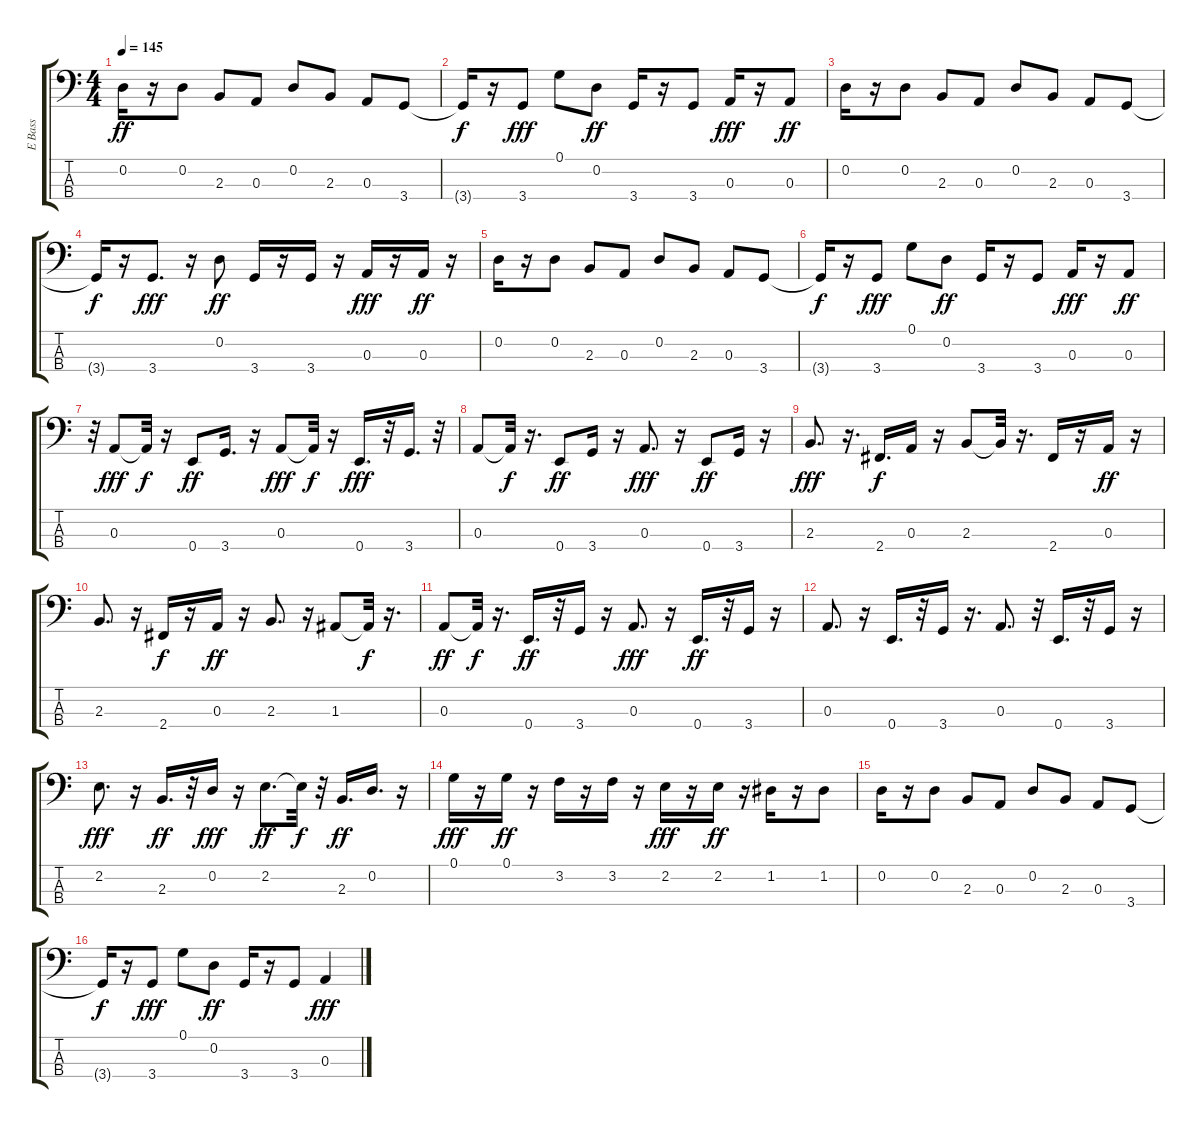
\track ("E Bass" "E Bass") {instrument slapbass1}
\staff {score tabs}
\tuning (G2 D2 A1 E1) {hide}
\ts (4 4)
\tempo 145
\clef f4
\ks c
0.2.16{dy ff} r.16 0.2.8 2.3.8 0.3.8 0.2.8 2.3.8 0.3.8 3.4.8 |
3.4{t}.16{dy f} r.16 3.4.8{dy fff} 0.1.8 0.2.8{dy ff} 3.4.16 r.16 3.4.8 0.3.16{dy fff} r.16 0.3.8{dy ff} |
0.2.16 r.16 0.2.8 2.3.8 0.3.8 0.2.8 2.3.8 0.3.8 3.4.8 |
3.4{t}.16{dy f} r.16 3.4.8{d dy fff} r.16 0.2.8{dy ff} 3.4.16 r.16 3.4.16 r.16 0.3.16{dy fff} r.16 0.3.16{dy ff} r.16 |
0.2.16 r.16 0.2.8 2.3.8 0.3.8 0.2.8 2.3.8 0.3.8 3.4.8 |
3.4{t}.16{dy f} r.16 3.4.8{dy fff} 0.1.8 0.2.8{dy ff} 3.4.16 r.16 3.4.8 0.3.16{dy fff} r.16 0.3.8{dy ff} |
r.32 0.3.8{dy fff} 0.3{t}.32{dy f} r.16 0.4.8{dy ff} 3.4.16{d} r.16 0.3.8{dy fff} 0.3{t}.32{dy f} r.16 0.4.16{d dy fff} r.32 3.4.16{d} r.32 |
0.3.8 0.3{t}.32{dy f} r.16{d} 0.4.8{dy ff} 3.4.16 r.16 0.3.8{d dy fff} r.16 0.4.8{dy ff} 3.4.16 r.16 |
2.3.8{d dy fff} r.16{d} 2.4.16{d dy f} 0.3.16 r.16 2.3.8 2.3{t}.32 r.16{d} 2.4.16 r.16 0.3.16{dy ff} r.16 |
2.3.8{d} r.16 2.4.16{dy f} r.16 0.3.16{dy ff} r.16 2.3.8{d} r.16 1.3.8 1.3{t}.32{dy f} r.16{d} |
0.3.8{dy ff} 0.3{t}.32{dy f} r.16{d} 0.4.16{d dy ff} r.32 3.4.16 r.16 0.3.8{d dy fff} r.16 0.4.16{d dy ff} r.32 3.4.16 r.16 |
0.3.8{d} r.16 0.4.16{d} r.32 3.4.16 r.16{d} 0.3.8{d} r.32 0.4.16{d} r.32 3.4.16 r.16 |
2.2.8{d dy fff} r.16 2.3.16{d dy ff} r.32 0.2.16{dy fff} r.16 2.2.8{d dy ff} 2.2{t}.32{dy f} r.32 2.3.16{d dy ff} 0.2.16{d} r.16 |
0.1.16{dy fff} r.16 0.1.16{dy ff} r.16 3.2.16 r.16 3.2.16 r.16 2.2.16{dy fff} r.16 2.2.16{dy ff} r.16 1.2.16 r.16 1.2.8 |
0.2.16 r.16 0.2.8 2.3.8 0.3.8 0.2.8 2.3.8 0.3.8 3.4.8 |
3.4{t}.16{dy f} r.16 3.4.8{dy fff} 0.1.8 0.2.8{dy ff} 3.4.16 r.16 3.4.8 0.3.4{dy fff}
